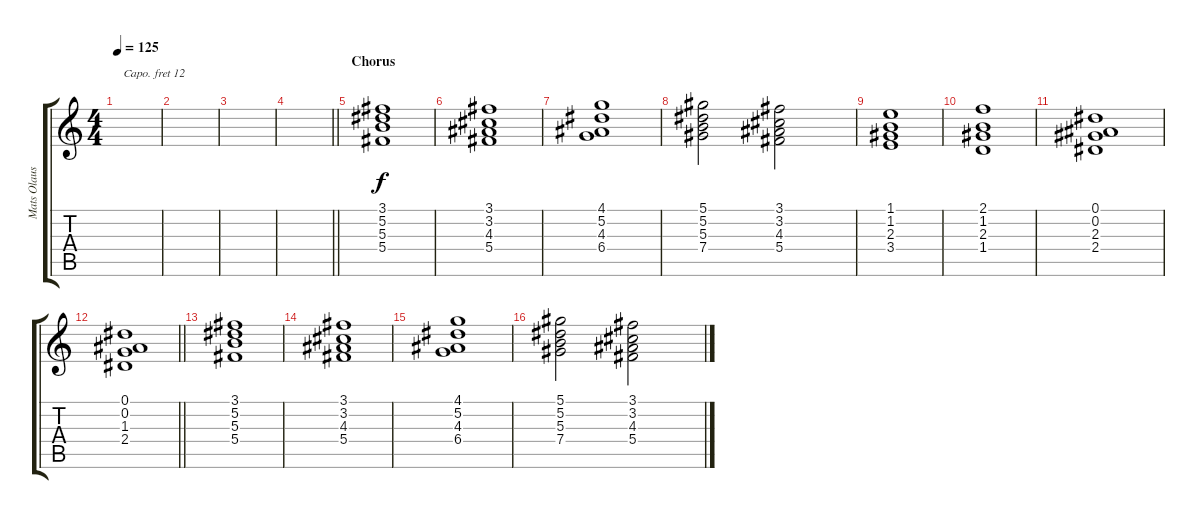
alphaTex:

\track ("Mats Olausson" "Mats Olaus") {instrument percussiveorgan}
\staff {score tabs}
\capo 12
\tuning (Eb4 Bb3 Gb3 Db3 Ab2 Eb2) {hide}
\ts (4 4)
\tempo 125
\clef g2
\ks c
|
|
|
\barLineRight lightlight
|
\section ("" "Chorus")
(3.1 5.2 5.3 5.4).1 |
(3.1 3.2 4.3 5.4).1 |
(4.1 5.2 4.3 6.4).1 |
(5.1 5.2 5.3 7.4).2 (3.1 3.2 4.3 5.4).2 |
(1.1 1.2 2.3 3.4).1 |
(2.1 1.2 2.3 1.4).1 |
(0.1 0.2 2.3 2.4).1 |
\barLineRight lightlight
(0.1 0.2 1.3 2.4).1 |
(3.1 5.2 5.3 5.4).1 |
(3.1 3.2 4.3 5.4).1 |
(4.1 5.2 4.3 6.4).1 |
(5.1 5.2 5.3 7.4).2 (3.1 3.2 4.3 5.4).2
